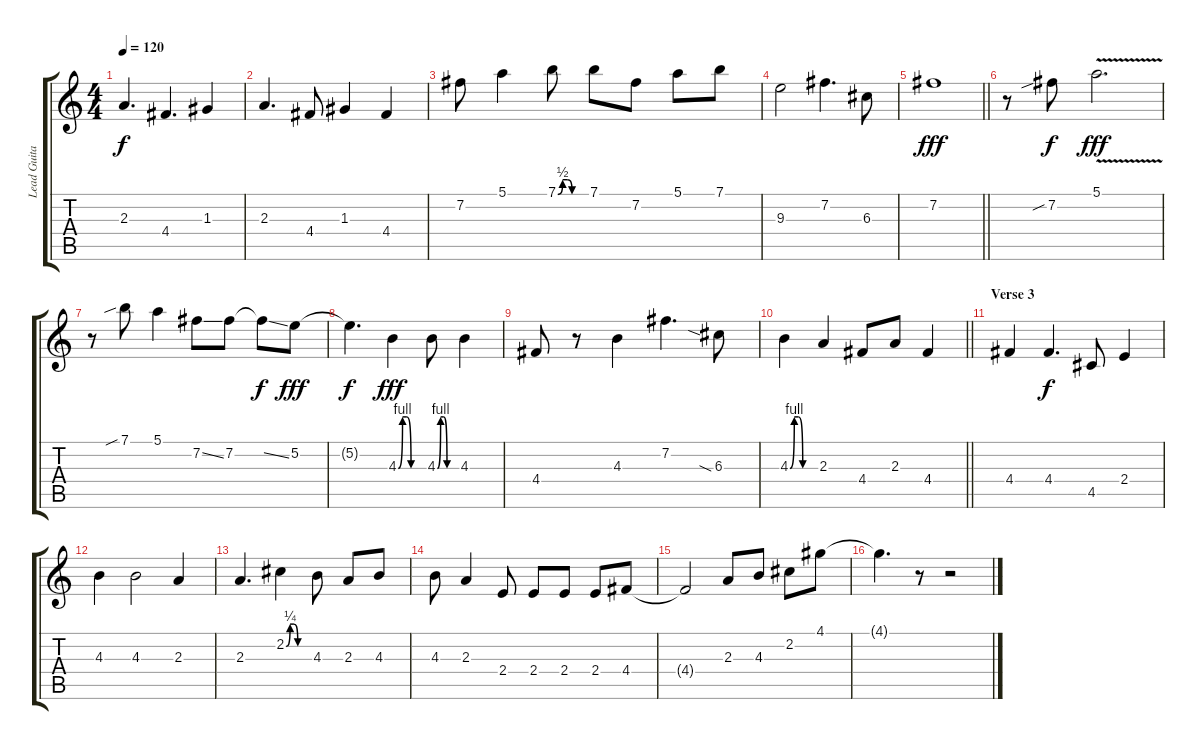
\track ("Lead Guitar" "Lead Guita") {instrument distortionguitar}
\staff {score tabs}
\tuning (E4 B3 G3 D3 A2 E2) {hide}
\ts (4 4)
\tempo 120
\clef g2
\ks c
2.3{t}.4{d dy f} 4.4.4{d} 1.3.4 |
2.3.4{d} 4.4.8 1.3.4 4.4.4 |
7.2.8 5.1.4 7.1{be (custom 0 0 10 2 20 2 30 0 60 0)}.8 7.1.8 7.2.8 5.1.8 7.1.8 |
9.3.2 7.2.4{d} 6.3.8 |
\barLineRight lightlight
7.2.1{dy fff} |
r.8 7.2{sib}.8{dy f} 5.1{v}.2{d dy fff} |
r.8 7.1{sib}.8 5.1.4 7.2{ss}.8 7.2.8 7.2{ss t}.8{dy f} 5.2.8{dy fff} |
5.2{t}.4{d dy f} 4.3{be (custom 0 0 10 4 20 4 30 0 60 0)}.4{dy fff} 4.3{be (custom 0 0 10 4 20 4 30 0 60 0)}.8 4.3.4 |
4.4.8 r.8 4.3.4 7.2.4{d} 6.3{sia}.8 |
\barLineRight lightlight
4.3{be (custom 0 0 10 4 20 4 30 0 60 0)}.4 2.3.4 4.4.8 2.3.8 4.4.4 |
\section ("" "Verse 3")
4.4.4 4.4.4{d dy f} 4.5.8 2.4.4 |
4.3.4 4.3.2 2.3.4 |
2.3.4{d} 2.2{be (custom 0 0 10 1 20 1 30 0 60 0)}.4 4.3.8 2.3.8 4.3.8 |
4.3.8 2.3.4 2.4.8 2.4.8 2.4.8 2.4.8 4.4.8 |
4.4{t}.2 2.3.8 4.3.8 2.2.8 4.1.8 |
4.1{t}.4{d} r.8 r.2
